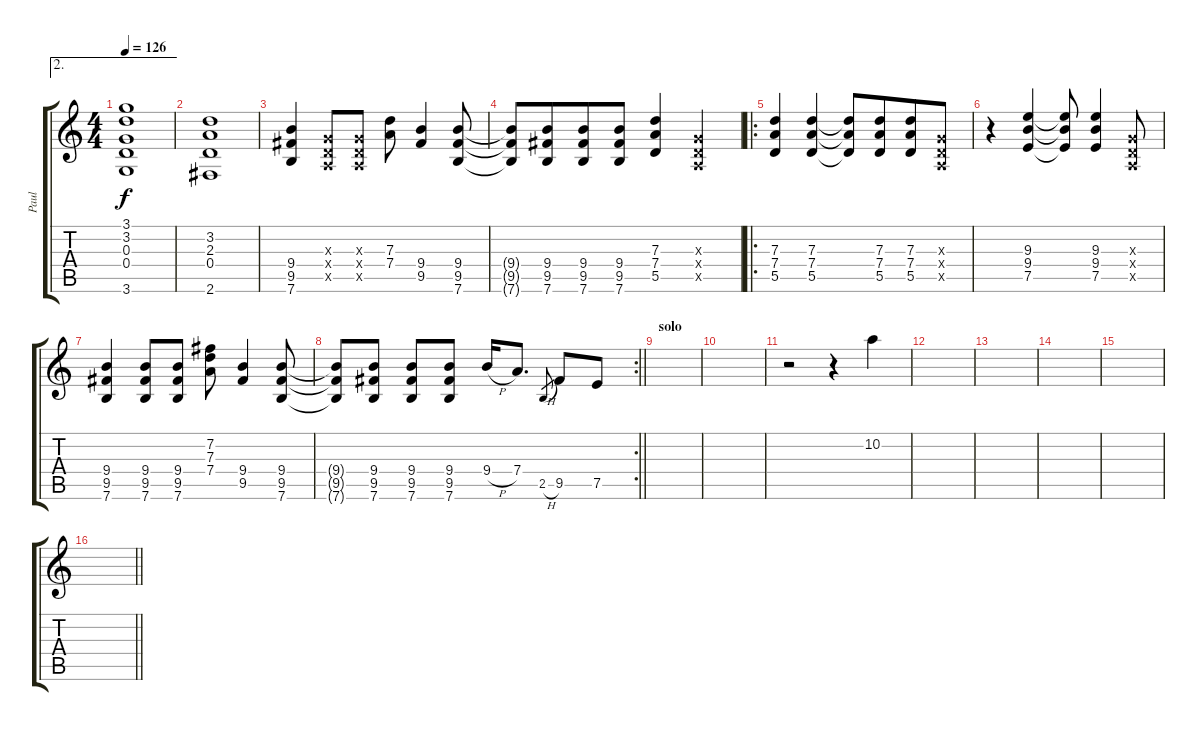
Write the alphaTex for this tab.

\track ("Paul" "Paul") {instrument electricguitarclean}
\staff {score tabs}
\tuning (E4 B3 G3 D3 A2 E2) {hide}
\ae 2
\ts (4 4)
\tempo 126
\clef g2
\ks c
(3.1 3.2 0.3 0.4 3.6).1{dy f} |
(3.2 2.3 0.4 2.6).1 |
(9.4 9.5 7.6).4 (0.3{x} 0.4{x} 0.5{x}).8 (0.3{x} 0.4{x} 0.5{x}).8 (7.3 7.4).8 (9.4 9.5).4 (9.4 9.5 7.6).8 |
(9.4{t} 9.5{t} 7.6{t}).8 (9.4 9.5 7.6).8{beam merge} (9.4 9.5 7.6).8 (9.4 9.5 7.6).8 (7.3 7.4 5.5).4 (0.3{x} 0.4{x} 0.5{x}).4 |
\ro
(7.3 7.4 5.5).4 (7.3 7.4 5.5).4 (7.3{t} 7.4{t} 5.5{t}).8 (7.3 7.4 5.5).8{beam merge} (7.3 7.4 5.5).8 (0.3{x} 0.4{x} 0.5{x}).8 |
r.4 (9.3 9.4 7.5).4 (9.3{t} 9.4{t} 7.5{t}).8 (9.3 9.4 7.5).4 (0.3{x} 0.4{x} 0.5{x}).8 |
(9.4 9.5 7.6).4 (9.4 9.5 7.6).8 (9.4 9.5 7.6).8 (7.2 7.3 7.4).8 (9.4 9.5).4 (9.4 9.5 7.6).8 |
\rc 2
\barLineRight lightlight
(9.4{t} 9.5{t} 7.6{t}).8 (9.4 9.5 7.6).8 (9.4 9.5 7.6).8 (9.4 9.5 7.6).8 9.4{h}.16 7.4.8{d} 2.5{h}.8{gr} 9.5.8 7.5.8 |
\section ("" "solo")
|
|
r.2 r.4 10.2.4 |
|
|
|
|
\barLineRight lightlight
